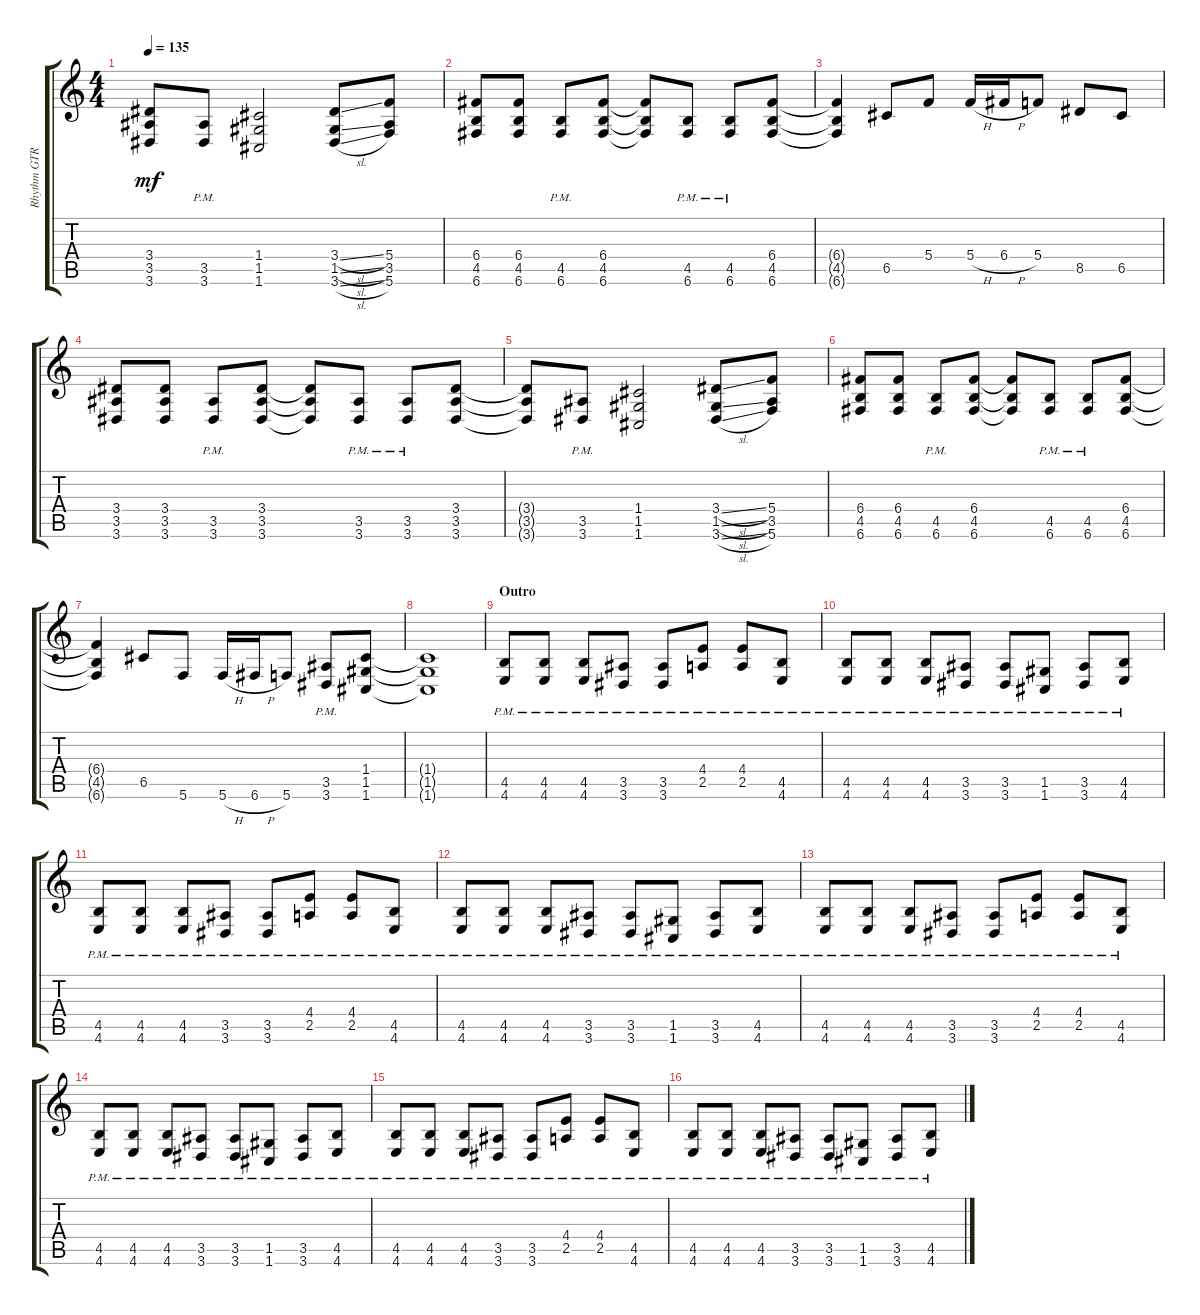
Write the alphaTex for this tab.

\track ("Rhythm GTR 2" "Rhythm GTR") {instrument distortionguitar}
\staff {score tabs}
\tuning (D4 A3 F3 C3 G2 C2) {hide}
\ts (4 4)
\tempo 135
\clef g2
\ks aminor
(3.4{t} 3.5{t} 3.6{t}).8{dy mf} (3.5{pm} 3.6{pm}).8 (1.4 1.5 1.6).2 (3.4{sl} 1.5{sl} 3.6{sl}).8 (5.4 3.5 5.6).8 |
(6.4 4.5 6.6).8 (6.4 4.5 6.6).8 (4.5{pm} 6.6{pm}).8 (6.4 4.5 6.6).8 (6.4{t} 4.5{t} 6.6{t}).8 (4.5{pm} 6.6{pm}).8 (4.5{pm} 6.6{pm}).8 (6.4 4.5 6.6).8 |
(6.4{t} 4.5{t} 6.6{t}).4 6.5.8 5.4.8 5.4{h}.16 6.4{h}.16 5.4.8 8.5.8 6.5.8 |
(3.4 3.5 3.6).8 (3.4 3.5 3.6).8 (3.5{pm} 3.6{pm}).8 (3.4 3.5 3.6).8 (3.4{t} 3.5{t} 3.6{t}).8 (3.5{pm} 3.6{pm}).8 (3.5{pm} 3.6{pm}).8 (3.4 3.5 3.6).8 |
(3.4{t} 3.5{t} 3.6{t}).8 (3.5{pm} 3.6{pm}).8 (1.4 1.5 1.6).2 (3.4{sl} 1.5{sl} 3.6{sl}).8 (5.4 3.5 5.6).8 |
(6.4 4.5 6.6).8 (6.4 4.5 6.6).8 (4.5{pm} 6.6{pm}).8 (6.4 4.5 6.6).8 (6.4{t} 4.5{t} 6.6{t}).8 (4.5{pm} 6.6{pm}).8 (4.5{pm} 6.6{pm}).8 (6.4 4.5 6.6).8 |
(6.4{t} 4.5{t} 6.6{t}).4 6.5.8 5.6.8 5.6{h}.16 6.6{h}.16 5.6.8 (3.5{pm} 3.6{pm}).8 (1.4 1.5 1.6).8 |
(1.4{t} 1.5{t} 1.6{t}).1 |
\section ("" "Outro")
(4.5{pm} 4.6{pm}).8 (4.5{pm} 4.6{pm}).8 (4.5{pm} 4.6{pm}).8 (3.5{pm} 3.6{pm}).8 (3.5{pm} 3.6{pm}).8 (4.4{pm} 2.5{pm}).8 (4.4{pm} 2.5{pm}).8 (4.5{pm} 4.6{pm}).8 |
(4.5{pm} 4.6{pm}).8 (4.5{pm} 4.6{pm}).8 (4.5{pm} 4.6{pm}).8 (3.5{pm} 3.6{pm}).8 (3.5{pm} 3.6{pm}).8 (1.5{pm} 1.6{pm}).8 (3.5{pm} 3.6{pm}).8 (4.5{pm} 4.6{pm}).8 |
(4.5{pm} 4.6{pm}).8 (4.5{pm} 4.6{pm}).8 (4.5{pm} 4.6{pm}).8 (3.5{pm} 3.6{pm}).8 (3.5{pm} 3.6{pm}).8 (4.4{pm} 2.5{pm}).8 (4.4{pm} 2.5{pm}).8 (4.5{pm} 4.6{pm}).8 |
(4.5{pm} 4.6{pm}).8 (4.5{pm} 4.6{pm}).8 (4.5{pm} 4.6{pm}).8 (3.5{pm} 3.6{pm}).8 (3.5{pm} 3.6{pm}).8 (1.5{pm} 1.6{pm}).8 (3.5{pm} 3.6{pm}).8 (4.5{pm} 4.6{pm}).8 |
(4.5{pm} 4.6{pm}).8 (4.5{pm} 4.6{pm}).8 (4.5{pm} 4.6{pm}).8 (3.5{pm} 3.6{pm}).8 (3.5{pm} 3.6{pm}).8 (4.4{pm} 2.5{pm}).8 (4.4{pm} 2.5{pm}).8 (4.5{pm} 4.6{pm}).8 |
(4.5{pm} 4.6{pm}).8 (4.5{pm} 4.6{pm}).8 (4.5{pm} 4.6{pm}).8 (3.5{pm} 3.6{pm}).8 (3.5{pm} 3.6{pm}).8 (1.5{pm} 1.6{pm}).8 (3.5{pm} 3.6{pm}).8 (4.5{pm} 4.6{pm}).8 |
(4.5{pm} 4.6{pm}).8 (4.5{pm} 4.6{pm}).8 (4.5{pm} 4.6{pm}).8 (3.5{pm} 3.6{pm}).8 (3.5{pm} 3.6{pm}).8 (4.4{pm} 2.5{pm}).8 (4.4{pm} 2.5{pm}).8 (4.5{pm} 4.6{pm}).8 |
(4.5{pm} 4.6{pm}).8 (4.5{pm} 4.6{pm}).8 (4.5{pm} 4.6{pm}).8 (3.5{pm} 3.6{pm}).8 (3.5{pm} 3.6{pm}).8 (1.5{pm} 1.6{pm}).8 (3.5{pm} 3.6{pm}).8 (4.5{pm} 4.6{pm}).8
